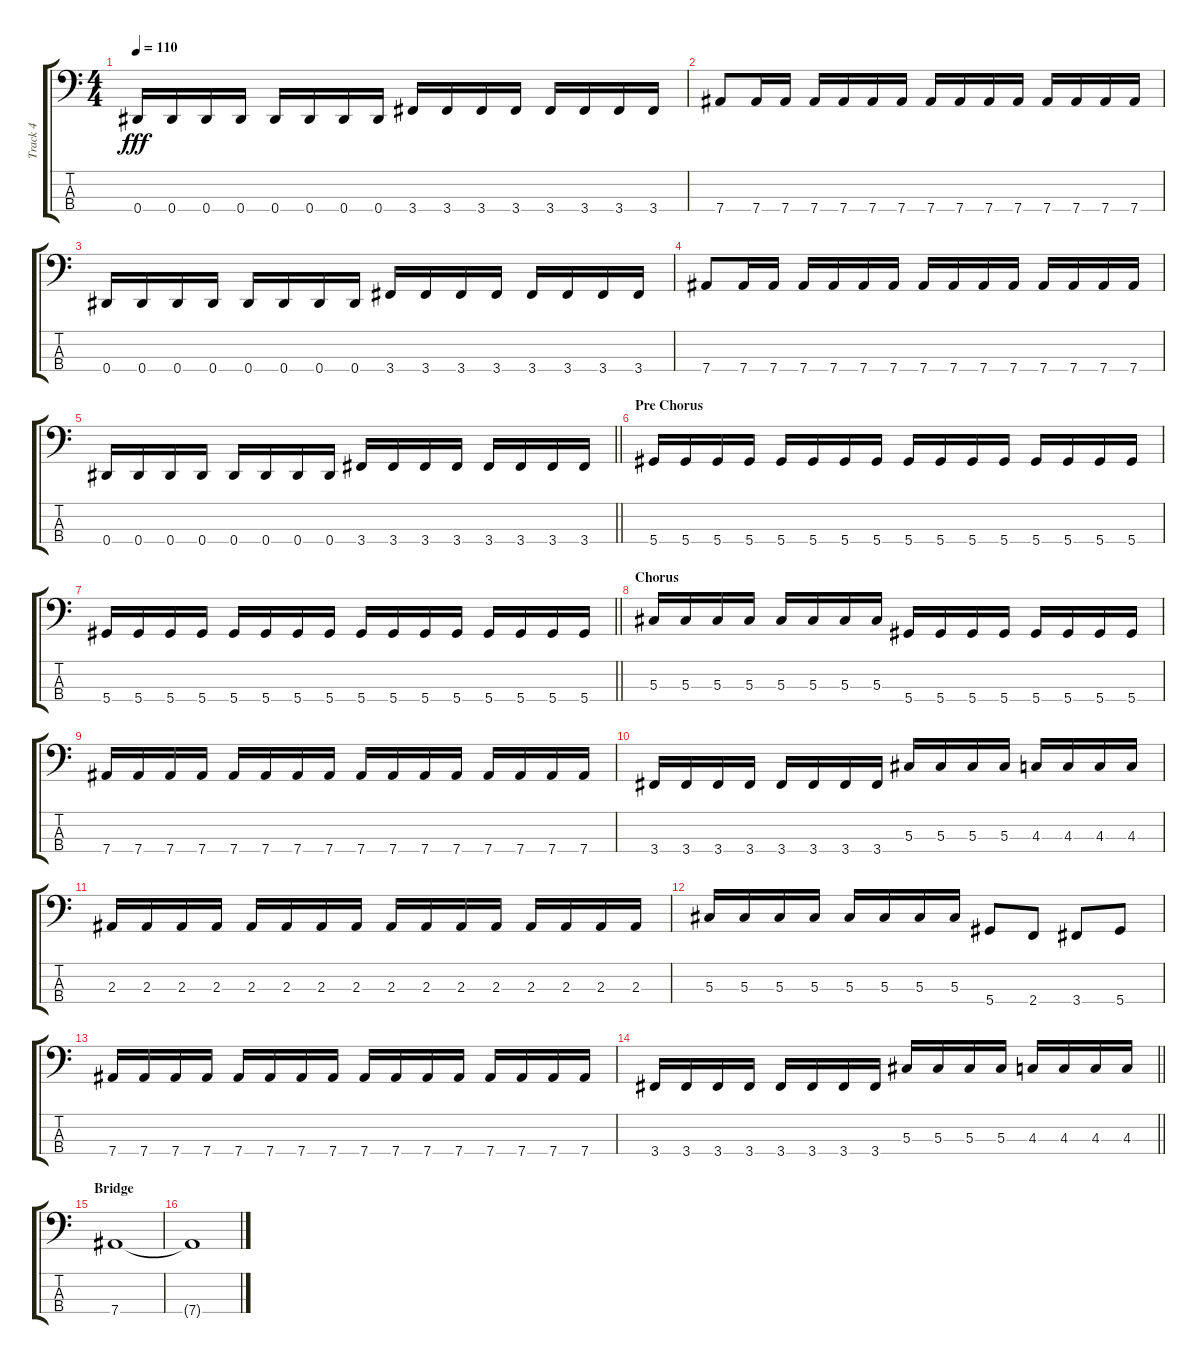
\track ("Track 4" "Track 4") {instrument electricbassfinger}
\staff {score tabs}
\tuning (Gb2 Db2 Ab1 Eb1) {hide}
\ts (4 4)
\tempo 110
\clef f4
\ks c
0.4.16{dy fff} 0.4.16 0.4.16 0.4.16 0.4.16 0.4.16 0.4.16 0.4.16 3.4.16 3.4.16 3.4.16 3.4.16 3.4.16 3.4.16 3.4.16 3.4.16 |
7.4.8 7.4.16 7.4.16 7.4.16 7.4.16 7.4.16 7.4.16 7.4.16 7.4.16 7.4.16 7.4.16 7.4.16 7.4.16 7.4.16 7.4.16 |
0.4.16 0.4.16 0.4.16 0.4.16 0.4.16 0.4.16 0.4.16 0.4.16 3.4.16 3.4.16 3.4.16 3.4.16 3.4.16 3.4.16 3.4.16 3.4.16 |
7.4.8 7.4.16 7.4.16 7.4.16 7.4.16 7.4.16 7.4.16 7.4.16 7.4.16 7.4.16 7.4.16 7.4.16 7.4.16 7.4.16 7.4.16 |
\barLineRight lightlight
0.4.16 0.4.16 0.4.16 0.4.16 0.4.16 0.4.16 0.4.16 0.4.16 3.4.16 3.4.16 3.4.16 3.4.16 3.4.16 3.4.16 3.4.16 3.4.16 |
\section ("" "Pre Chorus")
5.4.16 5.4.16 5.4.16 5.4.16 5.4.16 5.4.16 5.4.16 5.4.16 5.4.16 5.4.16 5.4.16 5.4.16 5.4.16 5.4.16 5.4.16 5.4.16 |
\barLineRight lightlight
5.4.16 5.4.16 5.4.16 5.4.16 5.4.16 5.4.16 5.4.16 5.4.16 5.4.16 5.4.16 5.4.16 5.4.16 5.4.16 5.4.16 5.4.16 5.4.16 |
\section ("" "Chorus")
5.3.16 5.3.16 5.3.16 5.3.16 5.3.16 5.3.16 5.3.16 5.3.16 5.4.16 5.4.16 5.4.16 5.4.16 5.4.16 5.4.16 5.4.16 5.4.16 |
7.4.16 7.4.16 7.4.16 7.4.16 7.4.16 7.4.16 7.4.16 7.4.16 7.4.16 7.4.16 7.4.16 7.4.16 7.4.16 7.4.16 7.4.16 7.4.16 |
3.4.16 3.4.16 3.4.16 3.4.16 3.4.16 3.4.16 3.4.16 3.4.16 5.3.16 5.3.16 5.3.16 5.3.16 4.3.16 4.3.16 4.3.16 4.3.16 |
2.3.16 2.3.16 2.3.16 2.3.16 2.3.16 2.3.16 2.3.16 2.3.16 2.3.16 2.3.16 2.3.16 2.3.16 2.3.16 2.3.16 2.3.16 2.3.16 |
5.3.16 5.3.16 5.3.16 5.3.16 5.3.16 5.3.16 5.3.16 5.3.16 5.4.8 2.4.8 3.4.8 5.4.8 |
7.4.16 7.4.16 7.4.16 7.4.16 7.4.16 7.4.16 7.4.16 7.4.16 7.4.16 7.4.16 7.4.16 7.4.16 7.4.16 7.4.16 7.4.16 7.4.16 |
\barLineRight lightlight
3.4.16 3.4.16 3.4.16 3.4.16 3.4.16 3.4.16 3.4.16 3.4.16 5.3.16 5.3.16 5.3.16 5.3.16 4.3.16 4.3.16 4.3.16 4.3.16 |
\section ("" "Bridge")
7.4.1 |
7.4{t}.1
